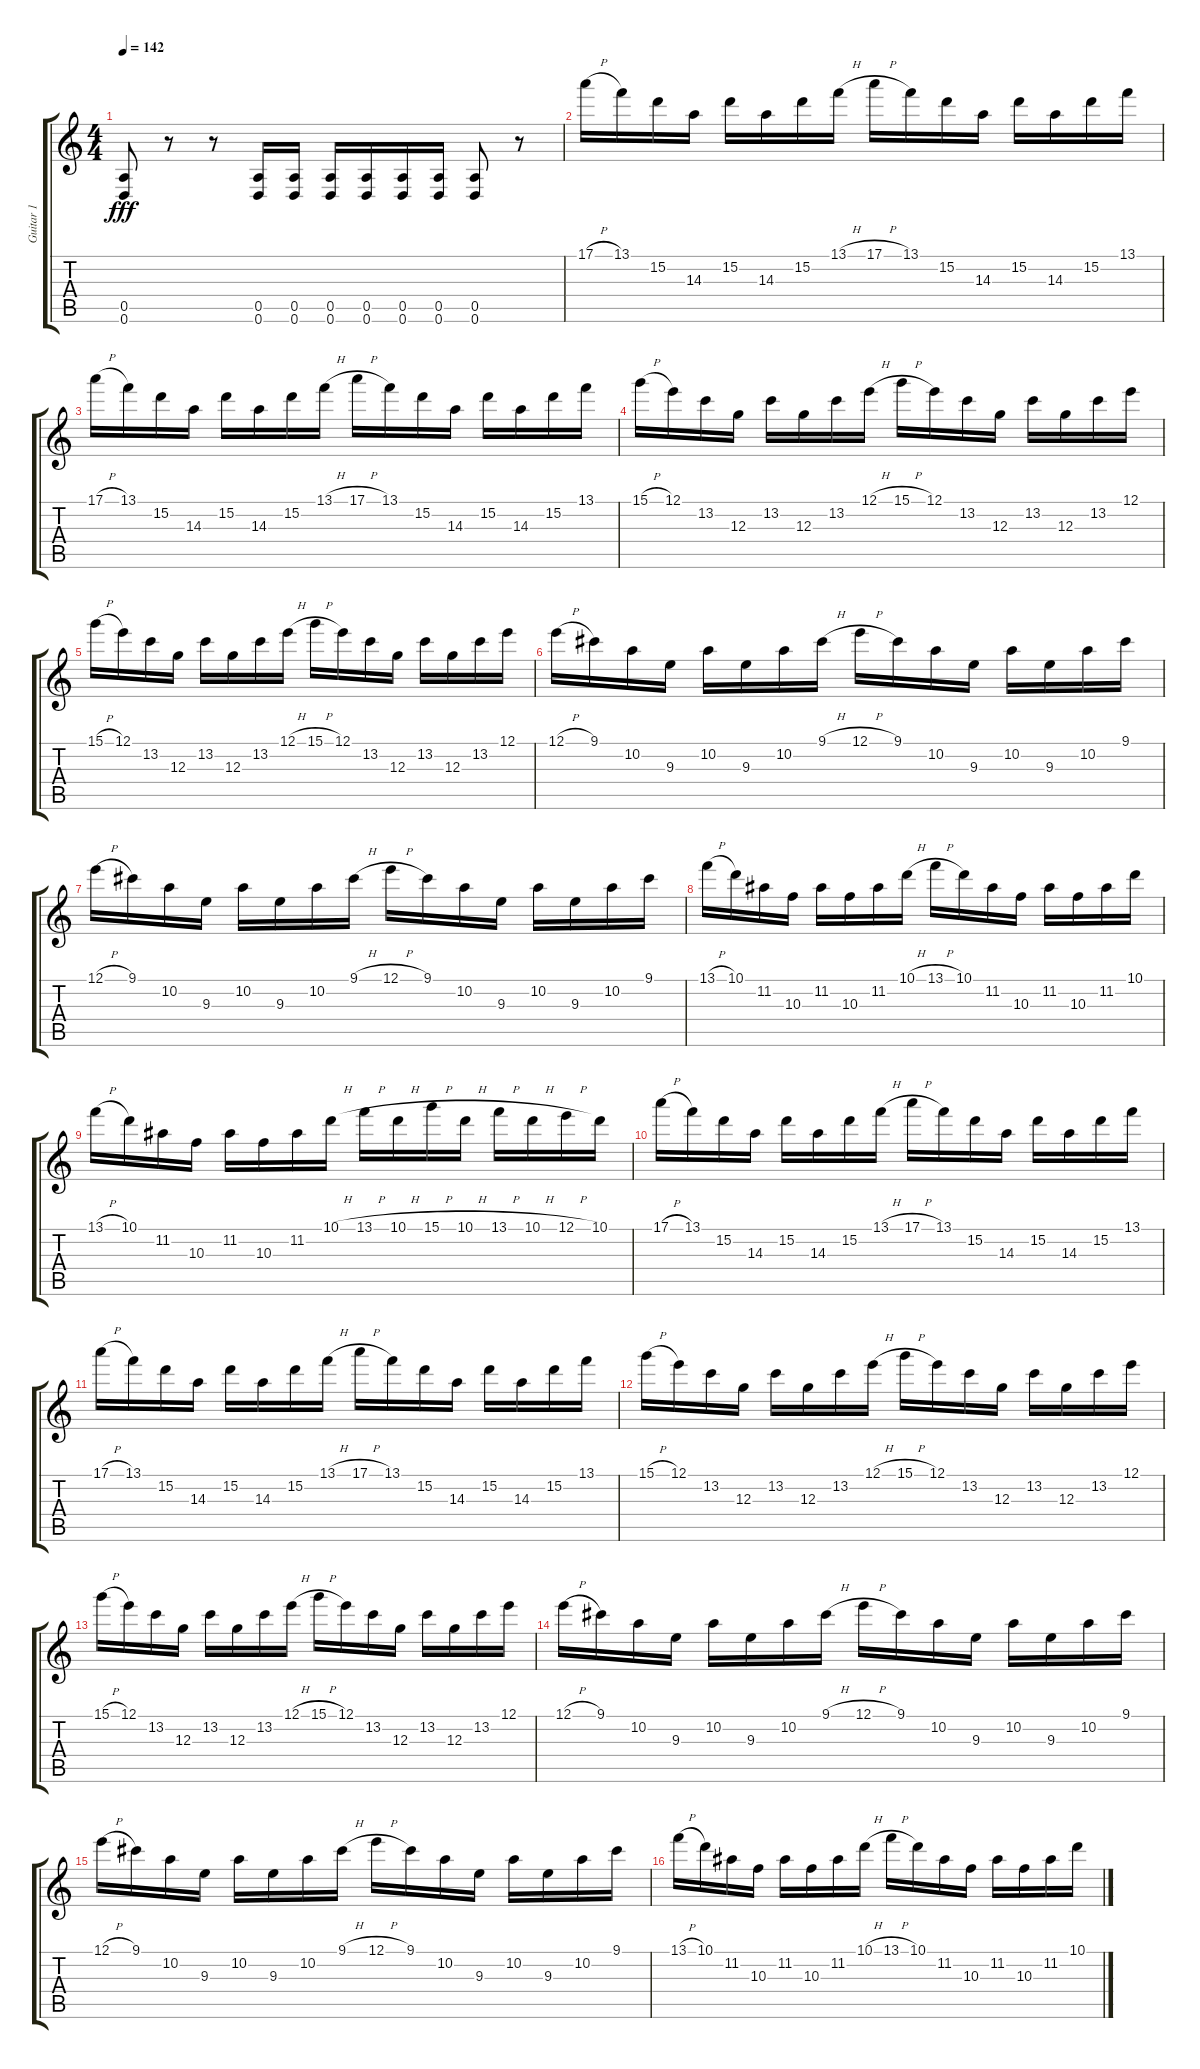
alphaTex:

\track ("Guitar 1" "Guitar 1") {instrument distortionguitar}
\staff {score tabs}
\tuning (E4 B3 G3 D3 A2 D2) {hide}
\ts (4 4)
\tempo 142
\clef g2
\ks c
(0.5 0.6).8{dy fff} r.8 r.8 (0.5 0.6).16 (0.5 0.6).16 (0.5 0.6).16 (0.5 0.6).16 (0.5 0.6).16 (0.5 0.6).16 (0.5 0.6).8 r.8 |
17.1{h}.16 13.1.16 15.2.16 14.3.16 15.2.16 14.3.16 15.2.16 13.1{h}.16 17.1{h}.16 13.1.16 15.2.16 14.3.16 15.2.16 14.3.16 15.2.16 13.1.16 |
17.1{h}.16 13.1.16 15.2.16 14.3.16 15.2.16 14.3.16 15.2.16 13.1{h}.16 17.1{h}.16 13.1.16 15.2.16 14.3.16 15.2.16 14.3.16 15.2.16 13.1.16 |
15.1{h}.16 12.1.16 13.2.16 12.3.16 13.2.16 12.3.16 13.2.16 12.1{h}.16 15.1{h}.16 12.1.16 13.2.16 12.3.16 13.2.16 12.3.16 13.2.16 12.1.16 |
15.1{h}.16 12.1.16 13.2.16 12.3.16 13.2.16 12.3.16 13.2.16 12.1{h}.16 15.1{h}.16 12.1.16 13.2.16 12.3.16 13.2.16 12.3.16 13.2.16 12.1.16 |
12.1{h}.16 9.1.16 10.2.16 9.3.16 10.2.16 9.3.16 10.2.16 9.1{h}.16 12.1{h}.16 9.1.16 10.2.16 9.3.16 10.2.16 9.3.16 10.2.16 9.1.16 |
12.1{h}.16 9.1.16 10.2.16 9.3.16 10.2.16 9.3.16 10.2.16 9.1{h}.16 12.1{h}.16 9.1.16 10.2.16 9.3.16 10.2.16 9.3.16 10.2.16 9.1.16 |
13.1{h}.16 10.1.16 11.2.16 10.3.16 11.2.16 10.3.16 11.2.16 10.1{h}.16 13.1{h}.16 10.1.16 11.2.16 10.3.16 11.2.16 10.3.16 11.2.16 10.1.16 |
13.1{h}.16 10.1.16 11.2.16 10.3.16 11.2.16 10.3.16 11.2.16 10.1{h}.16 13.1{h}.16 10.1{h}.16 15.1{h}.16 10.1{h}.16 13.1{h}.16 10.1{h}.16 12.1{h}.16 10.1.16 |
17.1{h}.16 13.1.16 15.2.16 14.3.16 15.2.16 14.3.16 15.2.16 13.1{h}.16 17.1{h}.16 13.1.16 15.2.16 14.3.16 15.2.16 14.3.16 15.2.16 13.1.16 |
17.1{h}.16 13.1.16 15.2.16 14.3.16 15.2.16 14.3.16 15.2.16 13.1{h}.16 17.1{h}.16 13.1.16 15.2.16 14.3.16 15.2.16 14.3.16 15.2.16 13.1.16 |
15.1{h}.16 12.1.16 13.2.16 12.3.16 13.2.16 12.3.16 13.2.16 12.1{h}.16 15.1{h}.16 12.1.16 13.2.16 12.3.16 13.2.16 12.3.16 13.2.16 12.1.16 |
15.1{h}.16 12.1.16 13.2.16 12.3.16 13.2.16 12.3.16 13.2.16 12.1{h}.16 15.1{h}.16 12.1.16 13.2.16 12.3.16 13.2.16 12.3.16 13.2.16 12.1.16 |
12.1{h}.16 9.1.16 10.2.16 9.3.16 10.2.16 9.3.16 10.2.16 9.1{h}.16 12.1{h}.16 9.1.16 10.2.16 9.3.16 10.2.16 9.3.16 10.2.16 9.1.16 |
12.1{h}.16 9.1.16 10.2.16 9.3.16 10.2.16 9.3.16 10.2.16 9.1{h}.16 12.1{h}.16 9.1.16 10.2.16 9.3.16 10.2.16 9.3.16 10.2.16 9.1.16 |
13.1{h}.16 10.1.16 11.2.16 10.3.16 11.2.16 10.3.16 11.2.16 10.1{h}.16 13.1{h}.16 10.1.16 11.2.16 10.3.16 11.2.16 10.3.16 11.2.16 10.1.16
